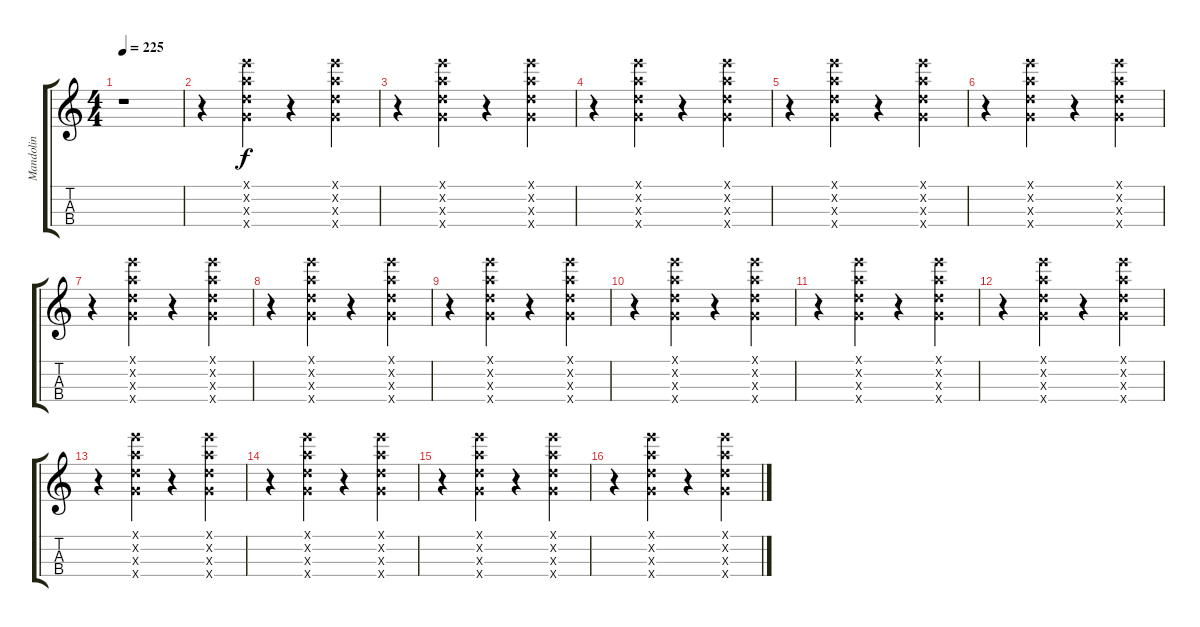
\track ("Mandolin" "Mandolin") {instrument acousticguitarnylon}
\staff {score tabs}
\tuning (E5 A4 D4 G3) {hide}
\ts (4 4)
\tempo 225
\clef g2
\ks c
r.1{dy f instrument acousticguitarnylon} |
r.4 (0.1{x} 0.2{x} 0.3{x} 0.4{x}).4 r.4 (0.1{x} 0.2{x} 0.3{x} 0.4{x}).4 |
r.4 (0.1{x} 0.2{x} 0.3{x} 0.4{x}).4 r.4 (0.1{x} 0.2{x} 0.3{x} 0.4{x}).4 |
r.4 (0.1{x} 0.2{x} 0.3{x} 0.4{x}).4 r.4 (0.1{x} 0.2{x} 0.3{x} 0.4{x}).4 |
r.4 (0.1{x} 0.2{x} 0.3{x} 0.4{x}).4 r.4 (0.1{x} 0.2{x} 0.3{x} 0.4{x}).4 |
r.4 (0.1{x} 0.2{x} 0.3{x} 0.4{x}).4 r.4 (0.1{x} 0.2{x} 0.3{x} 0.4{x}).4 |
r.4 (0.1{x} 0.2{x} 0.3{x} 0.4{x}).4 r.4 (0.1{x} 0.2{x} 0.3{x} 0.4{x}).4 |
r.4 (0.1{x} 0.2{x} 0.3{x} 0.4{x}).4 r.4 (0.1{x} 0.2{x} 0.3{x} 0.4{x}).4 |
r.4 (0.1{x} 0.2{x} 0.3{x} 0.4{x}).4 r.4 (0.1{x} 0.2{x} 0.3{x} 0.4{x}).4 |
r.4 (0.1{x} 0.2{x} 0.3{x} 0.4{x}).4 r.4 (0.1{x} 0.2{x} 0.3{x} 0.4{x}).4 |
r.4 (0.1{x} 0.2{x} 0.3{x} 0.4{x}).4 r.4 (0.1{x} 0.2{x} 0.3{x} 0.4{x}).4 |
r.4 (0.1{x} 0.2{x} 0.3{x} 0.4{x}).4 r.4 (0.1{x} 0.2{x} 0.3{x} 0.4{x}).4 |
r.4 (0.1{x} 0.2{x} 0.3{x} 0.4{x}).4 r.4 (0.1{x} 0.2{x} 0.3{x} 0.4{x}).4 |
r.4 (0.1{x} 0.2{x} 0.3{x} 0.4{x}).4 r.4 (0.1{x} 0.2{x} 0.3{x} 0.4{x}).4 |
r.4 (0.1{x} 0.2{x} 0.3{x} 0.4{x}).4 r.4 (0.1{x} 0.2{x} 0.3{x} 0.4{x}).4 |
r.4 (0.1{x} 0.2{x} 0.3{x} 0.4{x}).4 r.4 (0.1{x} 0.2{x} 0.3{x} 0.4{x}).4
